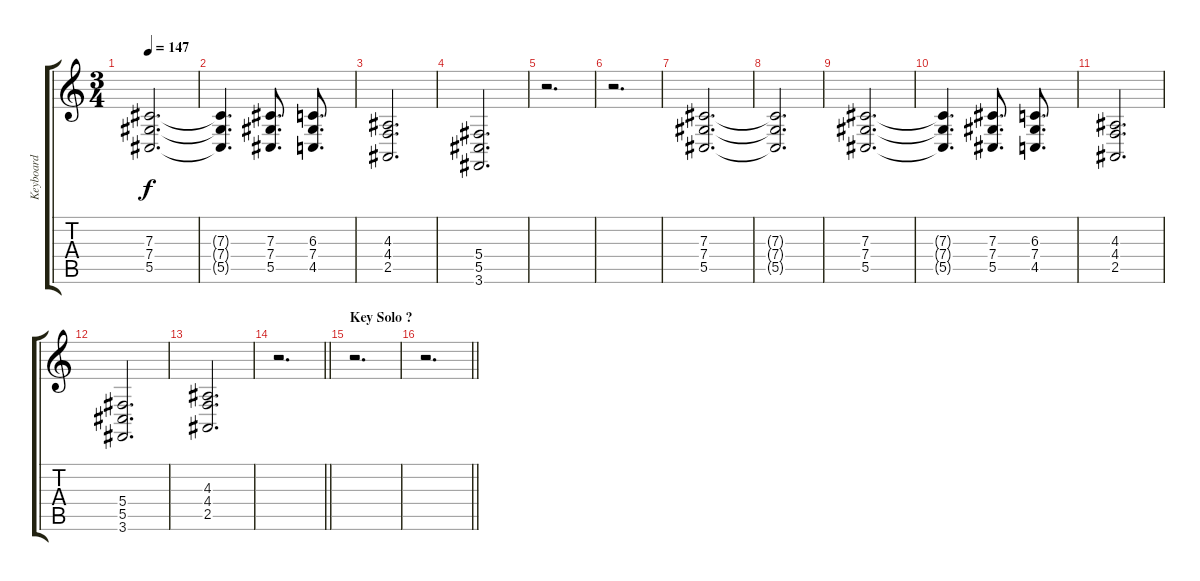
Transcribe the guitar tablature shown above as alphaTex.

\track ("Keyboard" "Keyboard") {instrument stringensemble1}
\staff {score tabs}
\tuning (Eb4 Bb3 Gb3 Db3 Ab2 Eb2) {hide}
\ts (3 4)
\tempo 147
\clef g2
\ks c
(7.3 7.4 5.5).2{d dy f} |
(7.3{t} 7.4{t} 5.5{t}).4{d} (7.3 7.4 5.5).8{d} (6.3 7.4 4.5).8{d} |
(4.3 4.4 2.5).2{d} |
(5.4 5.5 3.6).2{d} |
r.2{d} |
r.2{d} |
(7.3 7.4 5.5).2{d} |
(7.3{t} 7.4{t} 5.5{t}).2{d} |
(7.3 7.4 5.5).2{d} |
(7.3{t} 7.4{t} 5.5{t}).4{d} (7.3 7.4 5.5).8{d} (6.3 7.4 4.5).8{d} |
(4.3 4.4 2.5).2{d} |
(5.4 5.5 3.6).2{d} |
(4.3 4.4 2.5).2{d} |
\barLineRight lightlight
r.2{d} |
\section ("" "Key Solo ?")
r.2{d} |
\barLineRight lightlight
r.2{d}
